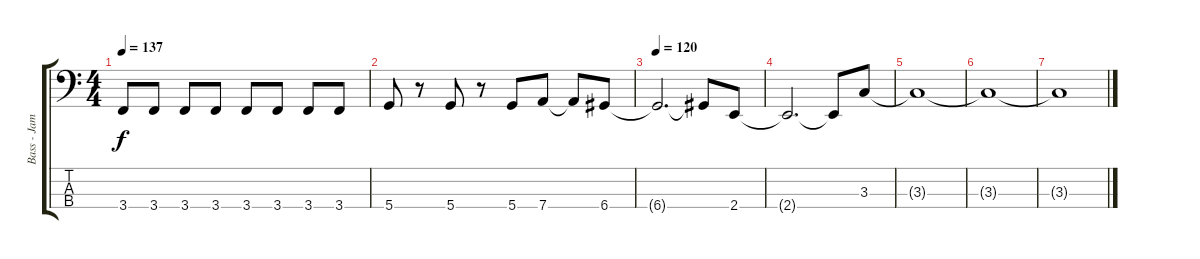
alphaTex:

\track ("Bass - James Johnston" "Bass - Jam") {instrument electricbassfinger}
\staff {score tabs}
\tuning (G2 D2 A1 D1) {hide}
\ts (4 4)
\tempo 137
\clef f4
\ks c
3.4{t}.8{dy f} 3.4.8 3.4.8 3.4.8 3.4.8 3.4.8 3.4.8 3.4.8 |
5.4.8 r.8 5.4.8 r.8 5.4.8 7.4.8 7.4{t}.8 6.4.8 |
\tempo 120
6.4{t}.2{d} 6.4{t}.8 2.4.8 |
2.4{t}.2{d} 2.4{t}.8 3.3.8 |
3.3{t}.1 |
3.3{t}.1 |
3.3{t}.1
